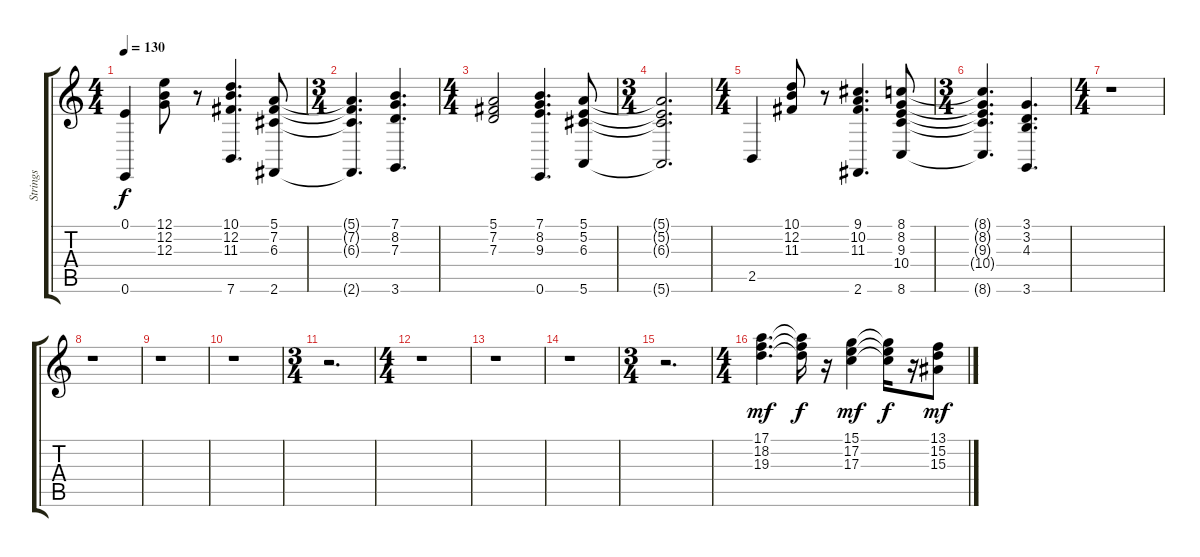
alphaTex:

\track ("Strings" "Strings") {instrument stringensemble2}
\staff {score tabs}
\tuning (E4 B3 G3 D3 A2 E2) {hide}
\ts (4 4)
\tempo 130
\clef g2
\ks c
(0.1 0.6).4{dy f} (12.1 12.2 12.3).8 r.8 (10.1 12.2 11.3 7.6).4{d} (5.1 7.2 6.3 2.6).8 |
\ts (3 4)
(5.1{t} 7.2{t} 6.3{t} 2.6{t}).4{d} (7.1 8.2 7.3 3.6).4{d} |
\ts (4 4)
(5.1 7.2 7.3).2 (7.1 8.2 9.3 0.6).4{d} (5.1 5.2 6.3 5.6).8 |
\ts (3 4)
(5.1{t} 5.2{t} 6.3{t} 5.6{t}).2{d} |
\ts (4 4)
2.5.4 (10.1 12.2 11.3).8 r.8 (9.1 10.2 11.3 2.6).4{d} (8.1 8.2 9.3 10.4 8.6).8 |
\ts (3 4)
(8.1{t} 8.2{t} 9.3{t} 10.4{t} 8.6{t}).4{d} (3.1 3.2 4.3 3.6).4{d} |
\ts (4 4)
r.1 |
r.1 |
r.1 |
r.1 |
\ts (3 4)
r.2{d} |
\ts (4 4)
r.1 |
r.1 |
r.1 |
\ts (3 4)
r.2{d} |
\ts (4 4)
(17.1 18.2 19.3).4{d dy mf} (17.1{t} 18.2{t} 19.3{t}).16{dy f} r.16 (15.1 17.2 17.3).4{dy mf} (15.1{t} 17.2{t} 17.3{t}).16{dy f} r.16 (13.1 15.2 15.3).8{dy mf}
